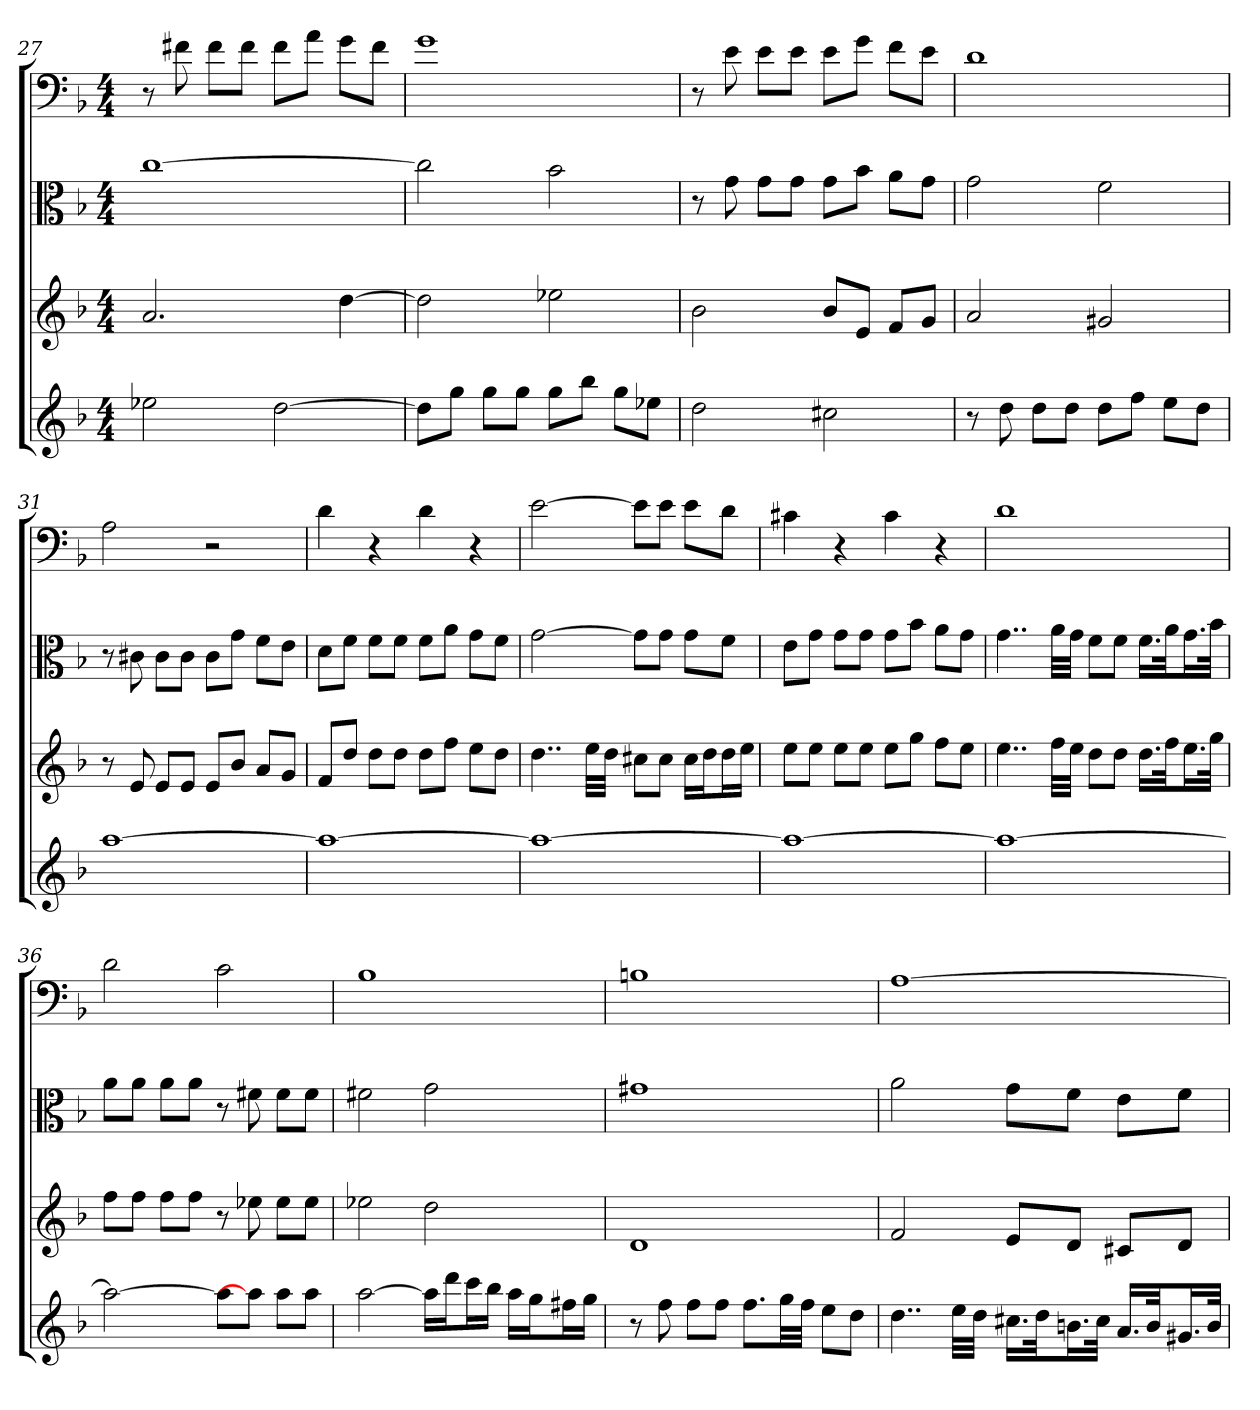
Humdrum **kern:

**kern	**kern	**kern	**kern
*part4	*part3	*part2	*part1
*staff4	*staff3	*staff2	*staff1
*	*	*clefC3	*clefF4
*k[b-]	*k[b-]	*k[b-]	*k[b-]
*d:	*d:	*d:	*d:
*M4/4	*M4/4	*M4/4	*M4/4
=27	=27	=27	=27
2ee-X	2.a	[1cc	8r
.	.	.	8f#X
.	.	.	8f#\L
.	.	.	8f#\J
[2dd	.	.	8f#\L
.	.	.	8a\J
.	[4dd	.	8g\L
.	.	.	8f#\J
=28	=28	=28	=28
8ddL]	2dd]	2cc]	1g
8ggJ	.	.	.
8ggL	.	.	.
8ggJ	.	.	.
8ggL	2ee-X	2b-	.
8bb-J	.	.	.
8ggL	.	.	.
8ee-XJ	.	.	.
=29	=29	=29	=29
2dd	2b-	8r	8r
.	.	8g	8e
.	.	8g\L	8e\L
.	.	8g\J	8e\J
2cc#X	8b-L	8g\L	8e\L
.	8eJ	8b-\J	8g\J
.	8fL	8a\L	8f\L
.	8gJ	8g\J	8e\J
=30	=30	=30	=30
8r	2a	2g	1d
8dd	.	.	.
8ddL	.	.	.
8ddJ	.	.	.
8ddL	2g#X	2f	.
8ffJ	.	.	.
8eeL	.	.	.
8ddJ	.	.	.
=31	=31	=31	=31
[1aa	8r	8r	2A
.	8e	8c#X	.
.	8eL	8c#\L	.
.	8eJ	8c#\J	.
.	8eL	8c#\L	2r
.	8b-J	8g\J	.
.	8aL	8f\L	.
.	8gJ	8e\J	.
=32	=32	=32	=32
1aa_	8fL	8d\L	4d
.	8ddJ	8f\J	.
.	8ddL	8f\L	4r
.	8ddJ	8f\J	.
.	8ddL	8f\L	4d
.	8ffJ	8a\J	.
.	8eeL	8g\L	4r
.	8ddJ	8f\J	.
=33	=33	=33	=33
1aa_	4..dd	[2g	[2e
.	32eeLLL	.	.
.	32ddJJJ	.	.
.	8cc#XL	8g\L]	8e\L]
.	8cc#J	8g\J	8e\J
.	16cc#LL	8g\L	8e\L
.	16ddJ	.	.
.	16ddL	8f\J	8d\J
.	16eeJJ	.	.
=34	=34	=34	=34
1aa_	8eeL	8e\L	4c#X
.	8eeJ	8g\J	.
.	8eeL	8g\L	4r
.	8eeJ	8g\J	.
.	8eeL	8g\L	4c#
.	8ggJ	8b-\J	.
.	8ffL	8a\L	4r
.	8eeJ	8g\J	.
=35	=35	=35	=35
1aa_	4..ee	4..g	1d
.	32ffLLL	32a\LLL	.
.	32eeJJJ	32g\JJJ	.
.	8ddL	8f\L	.
.	8ddJ	8f\J	.
.	16.ddLL	16.f\LL	.
.	32ffJk	32a\Jk	.
.	16.eeL	16.g\L	.
.	32ggJJk	32b-\JJk	.
=36	=36	=36	=36
2aa_	8ffL	8a\L	2d
.	8ffJ	8a\J	.
.	8ffL	8a\L	.
.	8ffJ	8a\J	.
8aaL]	8r	8r	2c
8aaJ]	8ee-X	8f#X	.
8aaL	8ee-L	8f#\L	.
8aaJ	8ee-J	8f#\J	.
=37	=37	=37	=37
[2aa	2ee-X	2f#X	1B-
16aaLL]	2dd	2g	.
16dddJ	.	.	.
16cccL	.	.	.
16bb-JJ	.	.	.
16aaLL	.	.	.
16ggJ	.	.	.
16ff#XL	.	.	.
16ggJJ	.	.	.
=38	=38	=38	=38
8r	1d	1g#X	1Bn
8ff	.	.	.
8ffL	.	.	.
8ffJ	.	.	.
8.ffL	.	.	.
32ggLL	.	.	.
32ffJJJ	.	.	.
8eeL	.	.	.
8ddJ	.	.	.
=39	=39	=39	=39
4..dd	2f	2a	[1A
32eeLLL	.	.	.
32ddJJJ	.	.	.
16.cc#XLL	8eL	8g\L	.
32ddJk	.	.	.
16.bnL	8dJ	8f\J	.
32cc#JJk	.	.	.
16.aLL	8c#XL	8e\L	.
32bJk	.	.	.
16.g#XL	8dJ	8f\J	.
32bJJk	.	.	.
=	=	=	=
*-	*-	*-	*-
